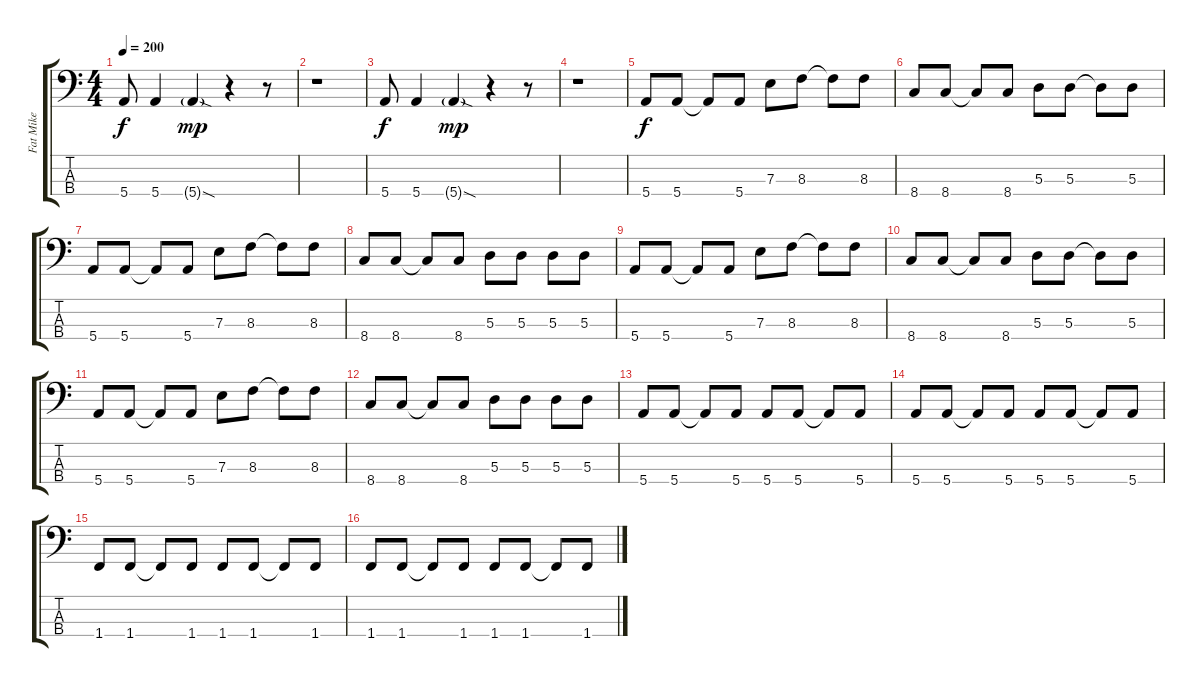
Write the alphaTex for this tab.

\track ("Fat Mike" "Fat Mike") {instrument electricbasspick}
\staff {score tabs}
\tuning (G2 D2 A1 E1) {hide}
\ts (4 4)
\tempo 200
\clef f4
\ks c
5.4.8{dy f} 5.4.4 5.4{sod g}.4{dy mp} r.4 r.8 |
r.1 |
5.4.8{dy f} 5.4.4 5.4{sod g}.4{dy mp} r.4 r.8 |
r.1 |
5.4.8{dy f} 5.4.8 5.4{t}.8 5.4.8 7.3.8 8.3.8 8.3{t}.8 8.3.8 |
8.4.8 8.4.8 8.4{t}.8 8.4.8 5.3.8 5.3.8 5.3{t}.8 5.3.8 |
5.4.8 5.4.8 5.4{t}.8 5.4.8 7.3.8 8.3.8 8.3{t}.8 8.3.8 |
8.4.8 8.4.8 8.4{t}.8 8.4.8 5.3.8 5.3.8 5.3.8 5.3.8 |
5.4.8 5.4.8 5.4{t}.8 5.4.8 7.3.8 8.3.8 8.3{t}.8 8.3.8 |
8.4.8 8.4.8 8.4{t}.8 8.4.8 5.3.8 5.3.8 5.3{t}.8 5.3.8 |
5.4.8 5.4.8 5.4{t}.8 5.4.8 7.3.8 8.3.8 8.3{t}.8 8.3.8 |
8.4.8 8.4.8 8.4{t}.8 8.4.8 5.3.8 5.3.8 5.3.8 5.3.8 |
5.4.8 5.4.8 5.4{t}.8 5.4.8 5.4.8 5.4.8 5.4{t}.8 5.4.8 |
5.4.8 5.4.8 5.4{t}.8 5.4.8 5.4.8 5.4.8 5.4{t}.8 5.4.8 |
1.4.8 1.4.8 1.4{t}.8 1.4.8 1.4.8 1.4.8 1.4{t}.8 1.4.8 |
1.4.8 1.4.8 1.4{t}.8 1.4.8 1.4.8 1.4.8 1.4{t}.8 1.4.8
